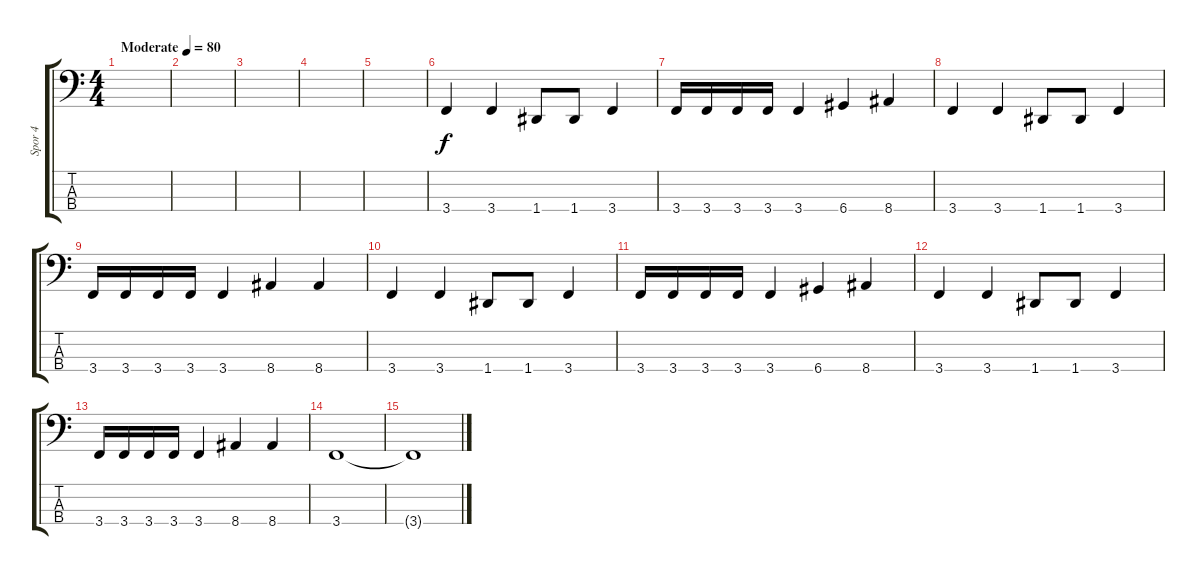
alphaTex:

\track ("Spor 4" "Spor 4") {instrument electricbasspick}
\staff {score tabs}
\tuning (G2 D2 A1 D1) {hide}
\ts (4 4)
\tempo (80 "Moderate")
\clef f4
\ks c
|
|
|
|
|
3.4.4 3.4.4 1.4.8 1.4.8 3.4.4 |
3.4.16 3.4.16 3.4.16 3.4.16 3.4.4 6.4.4 8.4.4 |
3.4.4 3.4.4 1.4.8 1.4.8 3.4.4 |
3.4.16 3.4.16 3.4.16 3.4.16 3.4.4 8.4.4 8.4.4 |
3.4.4 3.4.4 1.4.8 1.4.8 3.4.4 |
3.4.16 3.4.16 3.4.16 3.4.16 3.4.4 6.4.4 8.4.4 |
3.4.4 3.4.4 1.4.8 1.4.8 3.4.4 |
3.4.16 3.4.16 3.4.16 3.4.16 3.4.4 8.4.4 8.4.4 |
3.4.1 |
3.4{t}.1
